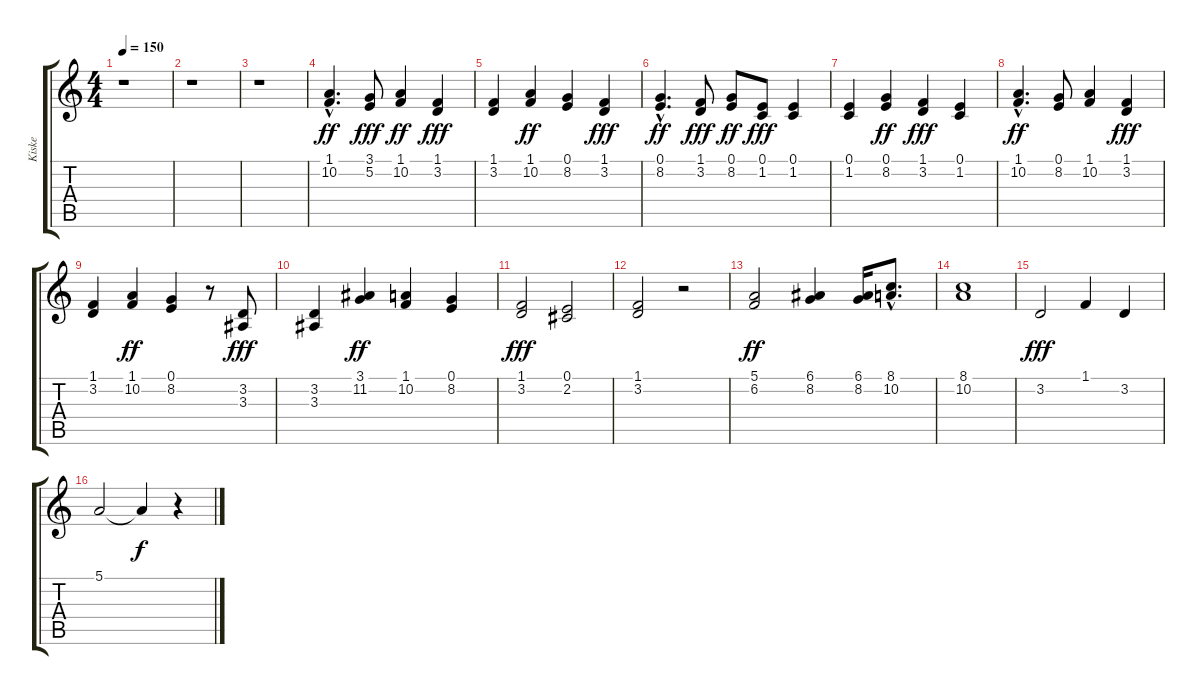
\track ("Kiske" "Kiske") {instrument baritonesax}
\staff {score tabs}
\tuning (E4 B3 G3 D3 A2 E2) {hide}
\ts (4 4)
\tempo 150
\clef g2
\ks c
r.1{dy f} |
r.1 |
r.1 |
(1.1{hac} 10.2{hac}).4{d dy ff} (3.1 5.2).8{dy fff} (1.1 10.2).4{dy ff} (1.1 3.2).4{dy fff} |
(1.1 3.2).4 (1.1 10.2).4{dy ff} (0.1 8.2).4 (1.1 3.2).4{dy fff} |
(0.1{hac} 8.2{hac}).4{d dy ff} (1.1 3.2).8{dy fff} (0.1 8.2).8{dy ff} (0.1 1.2).8{dy fff} (0.1 1.2).4 |
(0.1 1.2).4 (0.1 8.2).4{dy ff} (1.1 3.2).4{dy fff} (0.1 1.2).4 |
(1.1{hac} 10.2{hac}).4{d dy ff} (0.1 8.2).8 (1.1 10.2).4 (1.1 3.2).4{dy fff} |
(1.1 3.2).4 (1.1 10.2).4{dy ff} (0.1 8.2).4 r.8 (3.2 3.3).8{dy fff} |
(3.2 3.3).4 (3.1 11.2).4{dy ff} (1.1 10.2).4 (0.1 8.2).4 |
(1.1 3.2).2{dy fff} (0.1 2.2).2 |
(1.1 3.2).2 r.2 |
(5.1 6.2).2{dy ff} (6.1 8.2).4 (6.1 8.2).16 (8.1{hac} 10.2{hac}).8{d} |
(8.1 10.2).1 |
3.2.2{dy fff} 1.1.4 3.2.4 |
5.1.2 5.1{t}.4{dy f} r.4
